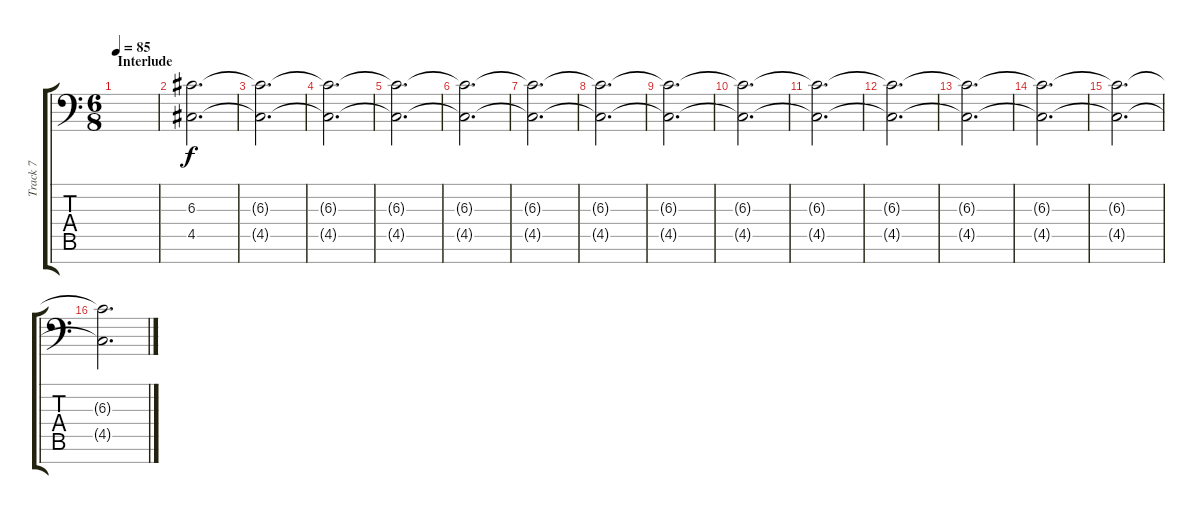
\track ("Track 7" "Track 7") {instrument choiraahs}
\staff {score tabs}
\tuning (E4 B3 G3 D3 A2 E2 C-1) {hide}
\ts (6 8)
\section ("" "Interlude")
\tempo 85
\clef f4
\ks c
|
(6.3 4.5).2{d volume 5} |
(6.3{t} 4.5{t}).2{d} |
(6.3{t} 4.5{t}).2{d} |
(6.3{t} 4.5{t}).2{d} |
(6.3{t} 4.5{t}).2{d volume 10} |
(6.3{t} 4.5{t}).2{d} |
(6.3{t} 4.5{t}).2{d} |
(6.3{t} 4.5{t}).2{d volume 9} |
(6.3{t} 4.5{t}).2{d} |
(6.3{t} 4.5{t}).2{d} |
(6.3{t} 4.5{t}).2{d} |
(6.3{t} 4.5{t}).2{d} |
(6.3{t} 4.5{t}).2{d} |
(6.3{t} 4.5{t}).2{d} |
(6.3{t} 4.5{t}).2{d}
